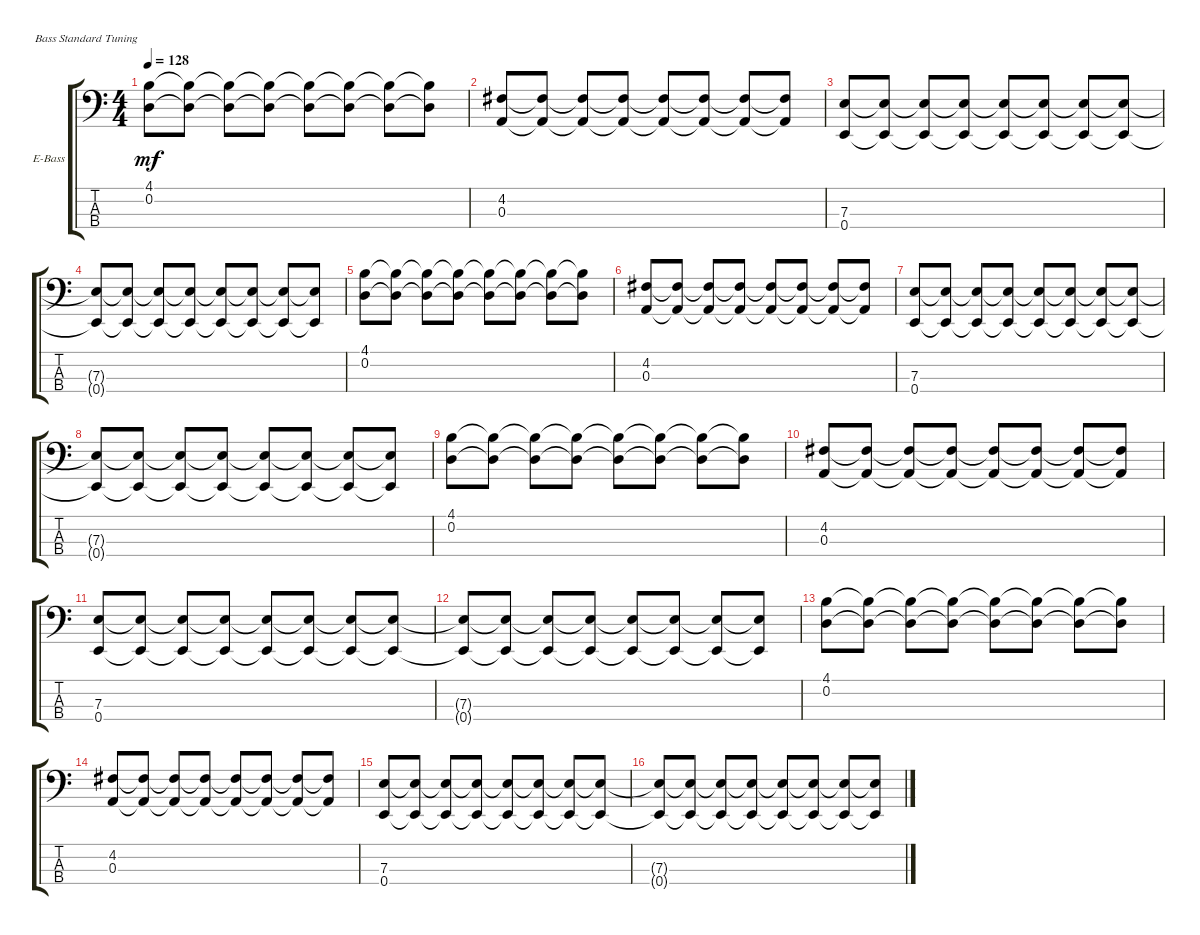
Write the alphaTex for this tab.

\defaultSystemsLayout 4
\bracketExtendMode groupsimilarinstruments
\firstSystemTrackNameOrientation horizontal
\otherSystemsTrackNameOrientation horizontal
\track ("Electric Bass" "E-Bass") {instrument electricbassfinger}
\staff {score tabs}
\tuning (G2 D2 A1 E1)
\ts (4 4)
\tempo 128
\clef f4
\ks c
(4.1 0.2).8{dy mf instrument electricbassfinger} (4.1{t} 0.2{t}).8 (4.1{t} 0.2{t}).8 (4.1{t} 0.2{t}).8 (4.1{t} 0.2{t}).8 (4.1{t} 0.2{t}).8 (4.1{t} 0.2{t}).8 (4.1{t} 0.2{t}).8 |
(4.2 0.3).8 (4.2{t} 0.3{t}).8 (4.2{t} 0.3{t}).8 (4.2{t} 0.3{t}).8 (4.2{t} 0.3{t}).8 (4.2{t} 0.3{t}).8 (4.2{t} 0.3{t}).8 (4.2{t} 0.3{t}).8 |
(7.3 0.4).8 (7.3{t} 0.4{t}).8 (7.3{t} 0.4{t}).8 (7.3{t} 0.4{t}).8 (7.3{t} 0.4{t}).8 (7.3{t} 0.4{t}).8 (7.3{t} 0.4{t}).8 (7.3{t} 0.4{t}).8 |
(7.3{t} 0.4{t}).8 (7.3{t} 0.4{t}).8 (7.3{t} 0.4{t}).8 (7.3{t} 0.4{t}).8 (7.3{t} 0.4{t}).8 (7.3{t} 0.4{t}).8 (7.3{t} 0.4{t}).8 (7.3{t} 0.4{t}).8 |
(4.1 0.2).8 (4.1{t} 0.2{t}).8 (4.1{t} 0.2{t}).8 (4.1{t} 0.2{t}).8 (4.1{t} 0.2{t}).8 (4.1{t} 0.2{t}).8 (4.1{t} 0.2{t}).8 (4.1{t} 0.2{t}).8 |
(4.2 0.3).8 (4.2{t} 0.3{t}).8 (4.2{t} 0.3{t}).8 (4.2{t} 0.3{t}).8 (4.2{t} 0.3{t}).8 (4.2{t} 0.3{t}).8 (4.2{t} 0.3{t}).8 (4.2{t} 0.3{t}).8 |
(7.3 0.4).8 (7.3{t} 0.4{t}).8 (7.3{t} 0.4{t}).8 (7.3{t} 0.4{t}).8 (7.3{t} 0.4{t}).8 (7.3{t} 0.4{t}).8 (7.3{t} 0.4{t}).8 (7.3{t} 0.4{t}).8 |
(7.3{t} 0.4{t}).8 (7.3{t} 0.4{t}).8 (7.3{t} 0.4{t}).8 (7.3{t} 0.4{t}).8 (7.3{t} 0.4{t}).8 (7.3{t} 0.4{t}).8 (7.3{t} 0.4{t}).8 (7.3{t} 0.4{t}).8 |
(4.1 0.2).8 (4.1{t} 0.2{t}).8 (4.1{t} 0.2{t}).8 (4.1{t} 0.2{t}).8 (4.1{t} 0.2{t}).8 (4.1{t} 0.2{t}).8 (4.1{t} 0.2{t}).8 (4.1{t} 0.2{t}).8 |
(4.2 0.3).8 (4.2{t} 0.3{t}).8 (4.2{t} 0.3{t}).8 (4.2{t} 0.3{t}).8 (4.2{t} 0.3{t}).8 (4.2{t} 0.3{t}).8 (4.2{t} 0.3{t}).8 (4.2{t} 0.3{t}).8 |
(7.3 0.4).8 (7.3{t} 0.4{t}).8 (7.3{t} 0.4{t}).8 (7.3{t} 0.4{t}).8 (7.3{t} 0.4{t}).8 (7.3{t} 0.4{t}).8 (7.3{t} 0.4{t}).8 (7.3{t} 0.4{t}).8 |
(7.3{t} 0.4{t}).8 (7.3{t} 0.4{t}).8 (7.3{t} 0.4{t}).8 (7.3{t} 0.4{t}).8 (7.3{t} 0.4{t}).8 (7.3{t} 0.4{t}).8 (7.3{t} 0.4{t}).8 (7.3{t} 0.4{t}).8 |
(4.1 0.2).8 (4.1{t} 0.2{t}).8 (4.1{t} 0.2{t}).8 (4.1{t} 0.2{t}).8 (4.1{t} 0.2{t}).8 (4.1{t} 0.2{t}).8 (4.1{t} 0.2{t}).8 (4.1{t} 0.2{t}).8 |
(4.2 0.3).8 (4.2{t} 0.3{t}).8 (4.2{t} 0.3{t}).8 (4.2{t} 0.3{t}).8 (4.2{t} 0.3{t}).8 (4.2{t} 0.3{t}).8 (4.2{t} 0.3{t}).8 (4.2{t} 0.3{t}).8 |
(7.3 0.4).8 (7.3{t} 0.4{t}).8 (7.3{t} 0.4{t}).8 (7.3{t} 0.4{t}).8 (7.3{t} 0.4{t}).8 (7.3{t} 0.4{t}).8 (7.3{t} 0.4{t}).8 (7.3{t} 0.4{t}).8 |
(7.3{t} 0.4{t}).8 (7.3{t} 0.4{t}).8 (7.3{t} 0.4{t}).8 (7.3{t} 0.4{t}).8 (7.3{t} 0.4{t}).8 (7.3{t} 0.4{t}).8 (7.3{t} 0.4{t}).8 (7.3{t} 0.4{t}).8
